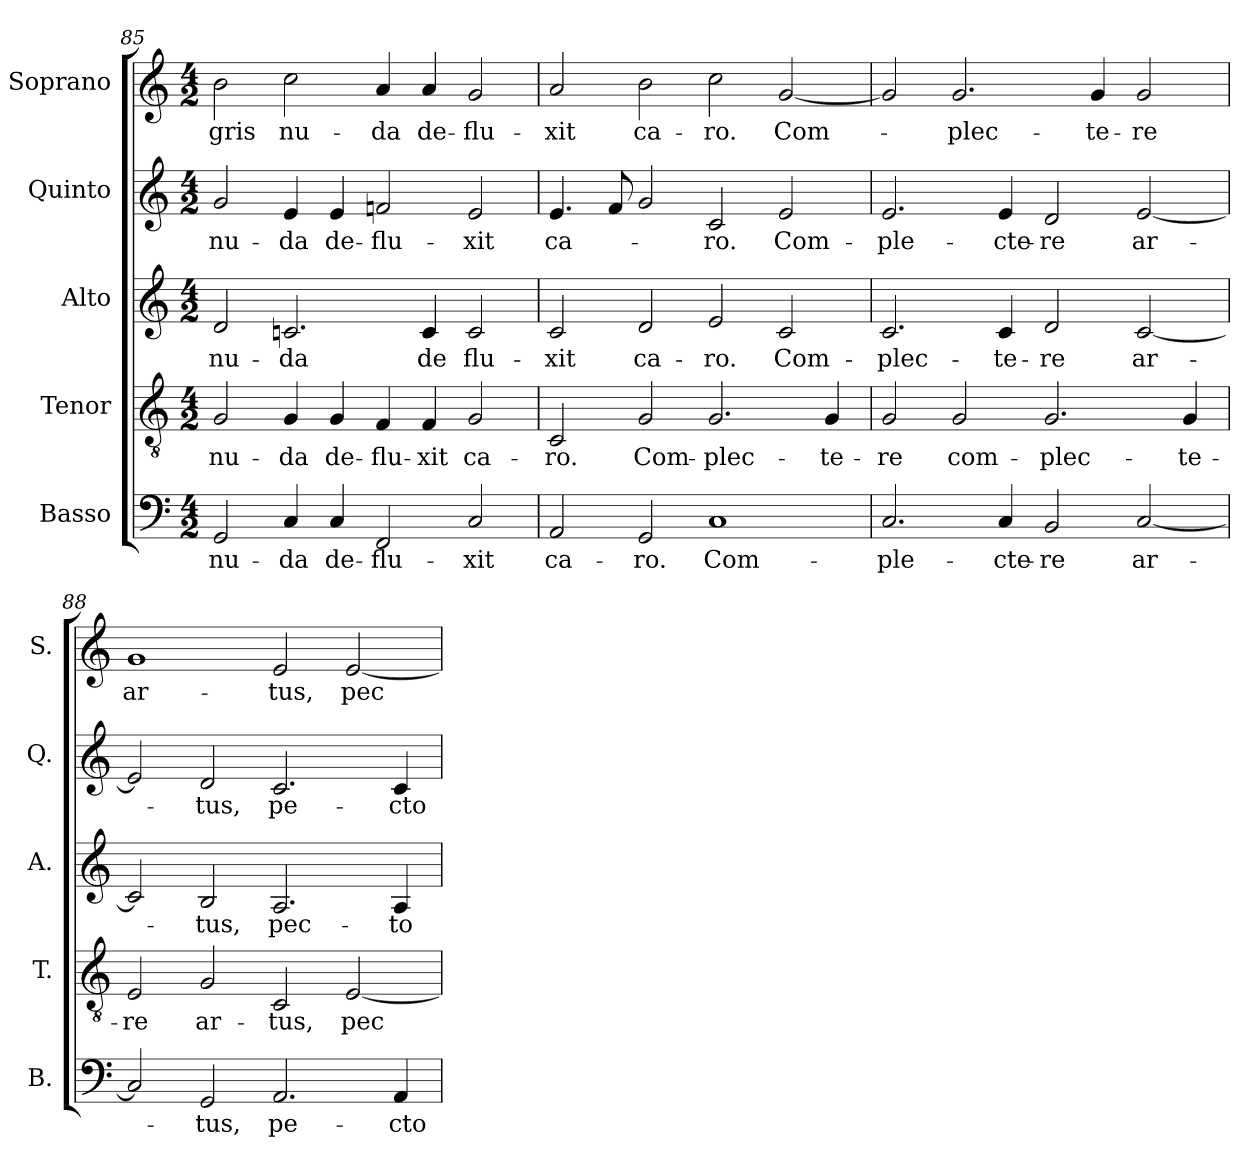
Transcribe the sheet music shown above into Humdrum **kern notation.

**kern	**text	**kern	**text	**kern	**text	**kern	**text	**kern	**text
*part5	*part5	*part4	*part4	*part3	*part3	*part2	*part2	*part1	*part1
*staff5	*staff5	*staff4	*staff4	*staff3	*staff3	*staff2	*staff2	*staff1	*staff1
*I"Basso	*	*I"Tenor	*	*I"Alto	*	*I"Quinto	*	*I"Soprano	*
*I'B.	*	*I'T.	*	*I'A.	*	*I'Q.	*	*I'S.	*
*clefF4	*	*clefGv2	*	*clefG2	*	*clefG2	*	*clefG2	*
*	*	*ITrd7c12	*	*	*	*	*	*	*
*k[]	*	*k[]	*	*k[]	*	*k[]	*	*k[]	*
*C:	*	*C:	*	*C:	*	*C:	*	*C:	*
*M4/2	*	*M4/2	*	*M4/2	*	*M4/2	*	*M4/2	*
=85	=85	=85	=85	=85	=85	=85	=85	=85	=85
!	!LO:LY:b:color=#000000	!	!	!	!	!	!	!	!
!	!	!	!LO:LY:b:color=#000000	!	!	!	!	!	!
!	!	!	!	!	!LO:LY:b:color=#000000	!	!	!	!
!	!	!	!	!	!	!	!LO:LY:b:color=#000000	!	!
!	!	!	!	!	!	!	!	!	!LO:LY:b:color=#000000
2GGi/	nu-	2GGi/	nu-	2di/	nu-	2gi/	nu-	2bi\	-gris
!	!LO:LY:b:color=#000000	!	!	!	!	!	!	!	!
!	!	!	!LO:LY:b:color=#000000	!	!	!	!	!	!
!	!	!	!	!	!LO:LY:b:color=#000000	!	!	!	!
!	!	!	!	!	!	!	!LO:LY:b:color=#000000	!	!
!	!	!	!	!	!	!	!	!	!LO:LY:b:color=#000000
4Ci/	-da	4GGi/	-da	2.cni/	-da	4ei/	-da	2cci\	nu-
!	!LO:LY:b:color=#000000	!	!	!	!	!	!	!	!
!	!	!	!LO:LY:b:color=#000000	!	!	!	!	!	!
!	!	!	!	!	!	!	!LO:LY:b:color=#000000	!	!
4Ci/	de-	4GGi/	de-	.	.	4ei/	de-	.	.
!	!LO:LY:b:color=#000000	!	!	!	!	!	!	!	!
!	!	!	!LO:LY:b:color=#000000	!	!	!	!	!	!
!	!	!	!	!	!	!	!LO:LY:b:color=#000000	!	!
!	!	!	!	!	!	!	!	!	!LO:LY:b:color=#000000
2FFi/	-flu-	4FFi/	-flu-	.	.	2fni/	-flu-	4ai/	-da
!	!	!	!LO:LY:b:color=#000000	!	!	!	!	!	!
!	!	!	!	!	!LO:LY:b:color=#000000	!	!	!	!
!	!	!	!	!	!	!	!	!	!LO:LY:b:color=#000000
.	.	4FFi/	-xit	4ci/	de	.	.	4ai/	de-
!	!LO:LY:b:color=#000000	!	!	!	!	!	!	!	!
!	!	!	!LO:LY:b:color=#000000	!	!	!	!	!	!
!	!	!	!	!	!LO:LY:b:color=#000000	!	!	!	!
!	!	!	!	!	!	!	!LO:LY:b:color=#000000	!	!
!	!	!	!	!	!	!	!	!	!LO:LY:b:color=#000000
2Ci/	-xit	2GGi/	ca-	2ci/	flu-	2ei/	-xit	2gi/	-flu-
=86	=86	=86	=86	=86	=86	=86	=86	=86	=86
!	!LO:LY:b:color=#000000	!	!	!	!	!	!	!	!
!	!	!	!LO:LY:b:color=#000000	!	!	!	!	!	!
!	!	!	!	!	!LO:LY:b:color=#000000	!	!	!	!
!	!	!	!	!	!	!	!LO:LY:b:color=#000000	!	!
!	!	!	!	!	!	!	!	!	!LO:LY:b:color=#000000
2AAi/	ca-	2CCi/	-ro.	2ci/	-xit	4.ei/	ca-	2ai/	-xit
.	.	.	.	.	.	8fi/	.	.	.
!	!LO:LY:b:color=#000000	!	!	!	!	!	!	!	!
!	!	!	!LO:LY:b:color=#000000	!	!	!	!	!	!
!	!	!	!	!	!LO:LY:b:color=#000000	!	!	!	!
!	!	!	!	!	!	!	!	!	!LO:LY:b:color=#000000
2GGi/	-ro.	2GGi/	Com-	2di/	ca-	2gi/	.	2bi\	ca-
!	!LO:LY:b:color=#000000	!	!	!	!	!	!	!	!
!	!	!	!LO:LY:b:color=#000000	!	!	!	!	!	!
!	!	!	!	!	!LO:LY:b:color=#000000	!	!	!	!
!	!	!	!	!	!	!	!LO:LY:b:color=#000000	!	!
!	!	!	!	!	!	!	!	!	!LO:LY:b:color=#000000
1Ci	Com-	2.GGi/	-plec-	2ei/	-ro.	2ci/	-ro.	2cci\	-ro.
!	!	!	!	!	!LO:LY:b:color=#000000	!	!	!	!
!	!	!	!	!	!	!	!LO:LY:b:color=#000000	!	!
!	!	!	!	!	!	!	!	!	!LO:LY:b:color=#000000
.	.	.	.	2ci/	Com-	2ei/	Com-	[2gi/	Com-
!	!	!	!LO:LY:b:color=#000000	!	!	!	!	!	!
.	.	4GGi/	-te-	.	.	.	.	.	.
!!LO:PB:g=z
=87	=87	=87	=87	=87	=87	=87	=87	=87	=87
!	!LO:LY:b:color=#000000	!	!	!	!	!	!	!	!
!	!	!	!LO:LY:b:color=#000000	!	!	!	!	!	!
!	!	!	!	!	!LO:LY:b:color=#000000	!	!	!	!
!	!	!	!	!	!	!	!LO:LY:b:color=#000000	!	!
2.Ci/	-ple-	2GGi/	-re	2.ci/	-plec-	2.ei/	-ple-	2gi/]	.
!	!	!	!LO:LY:b:color=#000000	!	!	!	!	!	!
!	!	!	!	!	!	!	!	!	!LO:LY:b:color=#000000
.	.	2GGi/	com-	.	.	.	.	2.gi/	-plec-
!	!LO:LY:b:color=#000000	!	!	!	!	!	!	!	!
!	!	!	!	!	!LO:LY:b:color=#000000	!	!	!	!
!	!	!	!	!	!	!	!LO:LY:b:color=#000000	!	!
4Ci/	-cte-	.	.	4ci/	-te-	4ei/	-cte-	.	.
!	!LO:LY:b:color=#000000	!	!	!	!	!	!	!	!
!	!	!	!LO:LY:b:color=#000000	!	!	!	!	!	!
!	!	!	!	!	!LO:LY:b:color=#000000	!	!	!	!
!	!	!	!	!	!	!	!LO:LY:b:color=#000000	!	!
2BBi/	-re	2.GGi/	-plec-	2di/	-re	2di/	-re	.	.
!	!	!	!	!	!	!	!	!	!LO:LY:b:color=#000000
.	.	.	.	.	.	.	.	4gi/	-te-
!	!LO:LY:b:color=#000000	!	!	!	!	!	!	!	!
!	!	!	!	!	!LO:LY:b:color=#000000	!	!	!	!
!	!	!	!	!	!	!	!LO:LY:b:color=#000000	!	!
!	!	!	!	!	!	!	!	!	!LO:LY:b:color=#000000
[2Ci/	ar-	.	.	[2ci/	ar-	[2ei/	ar-	2gi/	-re
!	!	!	!LO:LY:b:color=#000000	!	!	!	!	!	!
.	.	4GGi/	-te-	.	.	.	.	.	.
=88	=88	=88	=88	=88	=88	=88	=88	=88	=88
!	!	!	!LO:LY:b:color=#000000	!	!	!	!	!	!
!	!	!	!	!	!	!	!	!	!LO:LY:b:color=#000000
2Ci/]	.	2EEi/	-re	2ci/]	.	2ei/]	.	1gi	ar-
!	!LO:LY:b:color=#000000	!	!	!	!	!	!	!	!
!	!	!	!LO:LY:b:color=#000000	!	!	!	!	!	!
!	!	!	!	!	!LO:LY:b:color=#000000	!	!	!	!
!	!	!	!	!	!	!	!LO:LY:b:color=#000000	!	!
2GGi/	-tus,	2GGi/	ar-	2Bi/	-tus,	2di/	-tus,	.	.
!	!LO:LY:b:color=#000000	!	!	!	!	!	!	!	!
!	!	!	!LO:LY:b:color=#000000	!	!	!	!	!	!
!	!	!	!	!	!LO:LY:b:color=#000000	!	!	!	!
!	!	!	!	!	!	!	!LO:LY:b:color=#000000	!	!
!	!	!	!	!	!	!	!	!	!LO:LY:b:color=#000000
2.AAi/	pe-	2CCi/	-tus,	2.Ai/	pec-	2.ci/	pe-	2ei/	-tus,
!	!	!	!LO:LY:b:color=#000000	!	!	!	!	!	!
!	!	!	!	!	!	!	!	!	!LO:LY:b:color=#000000
.	.	[2EEi/	pec-	.	.	.	.	[2ei/	pec-
!	!LO:LY:b:color=#000000	!	!	!	!	!	!	!	!
!	!	!	!	!	!LO:LY:b:color=#000000	!	!	!	!
!	!	!	!	!	!	!	!LO:LY:b:color=#000000	!	!
4AAi/	-cto-	.	.	4Ai/	-to-	4ci/	-cto-	.	.
=	=	=	=	=	=	=	=	=	=
*-	*-	*-	*-	*-	*-	*-	*-	*-	*-
